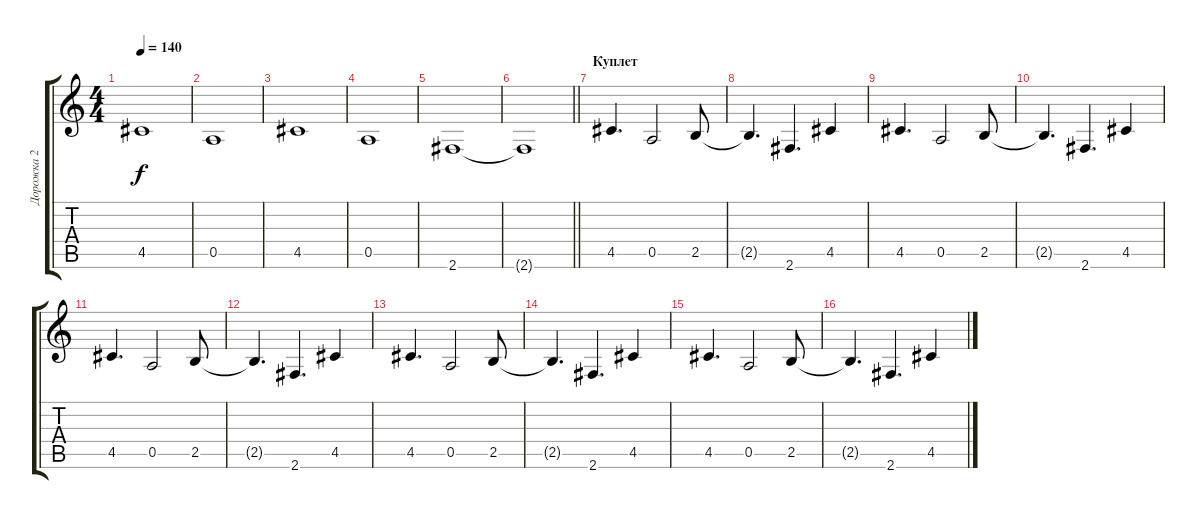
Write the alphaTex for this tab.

\track ("Дорожка 2" "Дорожка 2") {instrument electricbassfinger}
\staff {score tabs}
\tuning (E4 B3 G3 D3 A2 E2) {hide}
\ts (4 4)
\tempo 140
\clef g2
\ks c
4.5.1{dy f} |
0.5.1 |
4.5.1 |
0.5.1 |
2.6.1 |
\barLineRight lightlight
2.6{t}.1 |
\section ("" "Куплет")
4.5.4{d} 0.5.2 2.5.8 |
2.5{t}.4{d} 2.6.4{d} 4.5.4 |
4.5.4{d} 0.5.2 2.5.8 |
2.5{t}.4{d} 2.6.4{d} 4.5.4 |
4.5.4{d} 0.5.2 2.5.8 |
2.5{t}.4{d} 2.6.4{d} 4.5.4 |
4.5.4{d} 0.5.2 2.5.8 |
2.5{t}.4{d} 2.6.4{d} 4.5.4 |
4.5.4{d} 0.5.2 2.5.8 |
2.5{t}.4{d} 2.6.4{d} 4.5.4
